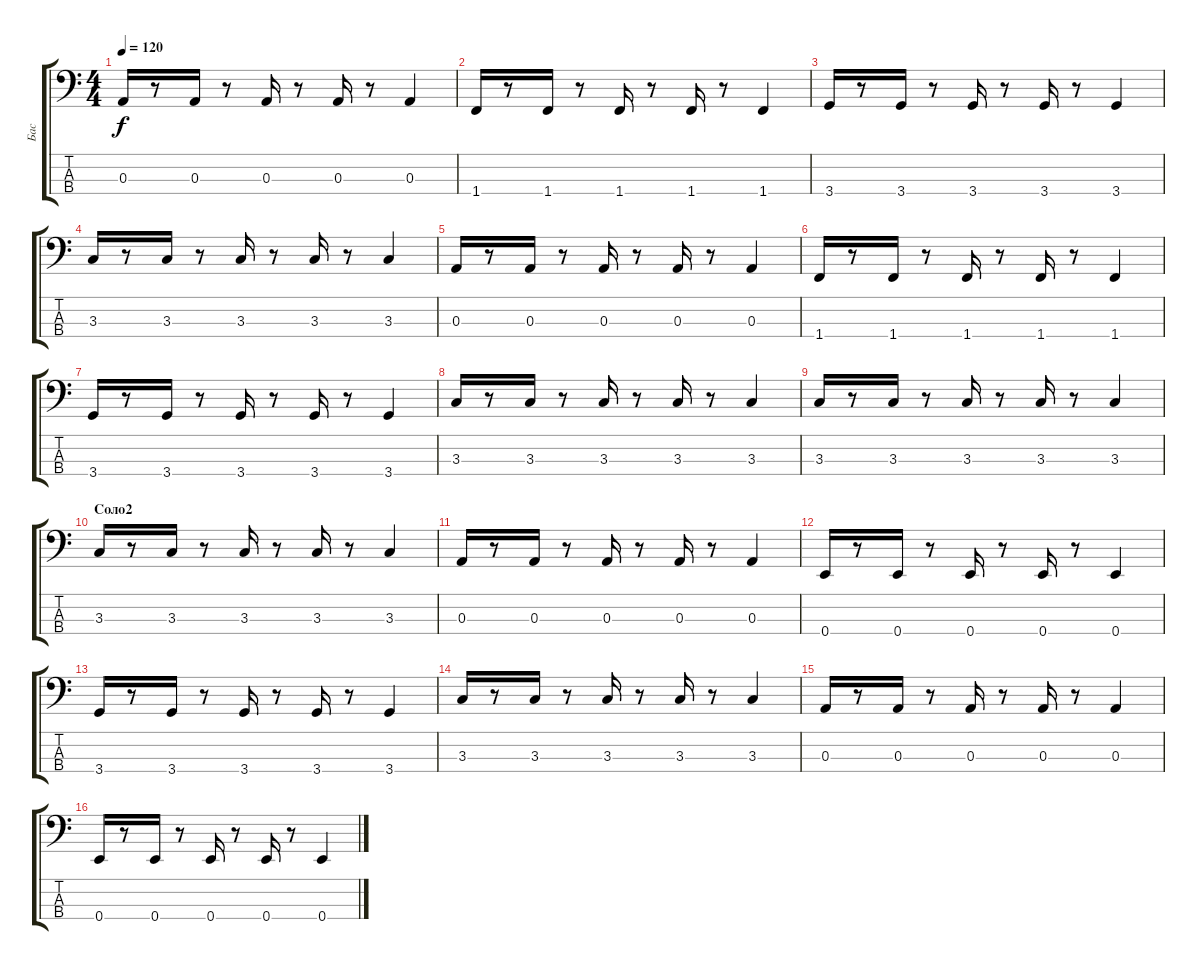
\track ("Бас" "Бас") {instrument slapbass1}
\staff {score tabs}
\tuning (G2 D2 A1 E1) {hide}
\ts (4 4)
\tempo 120
\clef f4
\ks c
0.3.16{dy f} r.8 0.3.16 r.8 0.3.16 r.8 0.3.16 r.8 0.3.4 |
1.4.16 r.8 1.4.16 r.8 1.4.16 r.8 1.4.16 r.8 1.4.4 |
3.4.16 r.8 3.4.16 r.8 3.4.16 r.8 3.4.16 r.8 3.4.4 |
3.3.16 r.8 3.3.16 r.8 3.3.16 r.8 3.3.16 r.8 3.3.4 |
0.3.16 r.8 0.3.16 r.8 0.3.16 r.8 0.3.16 r.8 0.3.4 |
1.4.16 r.8 1.4.16 r.8 1.4.16 r.8 1.4.16 r.8 1.4.4 |
3.4.16 r.8 3.4.16 r.8 3.4.16 r.8 3.4.16 r.8 3.4.4 |
3.3.16 r.8 3.3.16 r.8 3.3.16 r.8 3.3.16 r.8 3.3.4 |
3.3.16 r.8 3.3.16 r.8 3.3.16 r.8 3.3.16 r.8 3.3.4 |
\section ("" "Соло2")
3.3.16 r.8 3.3.16 r.8 3.3.16 r.8 3.3.16 r.8 3.3.4 |
0.3.16 r.8 0.3.16 r.8 0.3.16 r.8 0.3.16 r.8 0.3.4 |
0.4.16 r.8 0.4.16 r.8 0.4.16 r.8 0.4.16 r.8 0.4.4 |
3.4.16 r.8 3.4.16 r.8 3.4.16 r.8 3.4.16 r.8 3.4.4 |
3.3.16 r.8 3.3.16 r.8 3.3.16 r.8 3.3.16 r.8 3.3.4 |
0.3.16 r.8 0.3.16 r.8 0.3.16 r.8 0.3.16 r.8 0.3.4 |
0.4.16 r.8 0.4.16 r.8 0.4.16 r.8 0.4.16 r.8 0.4.4
